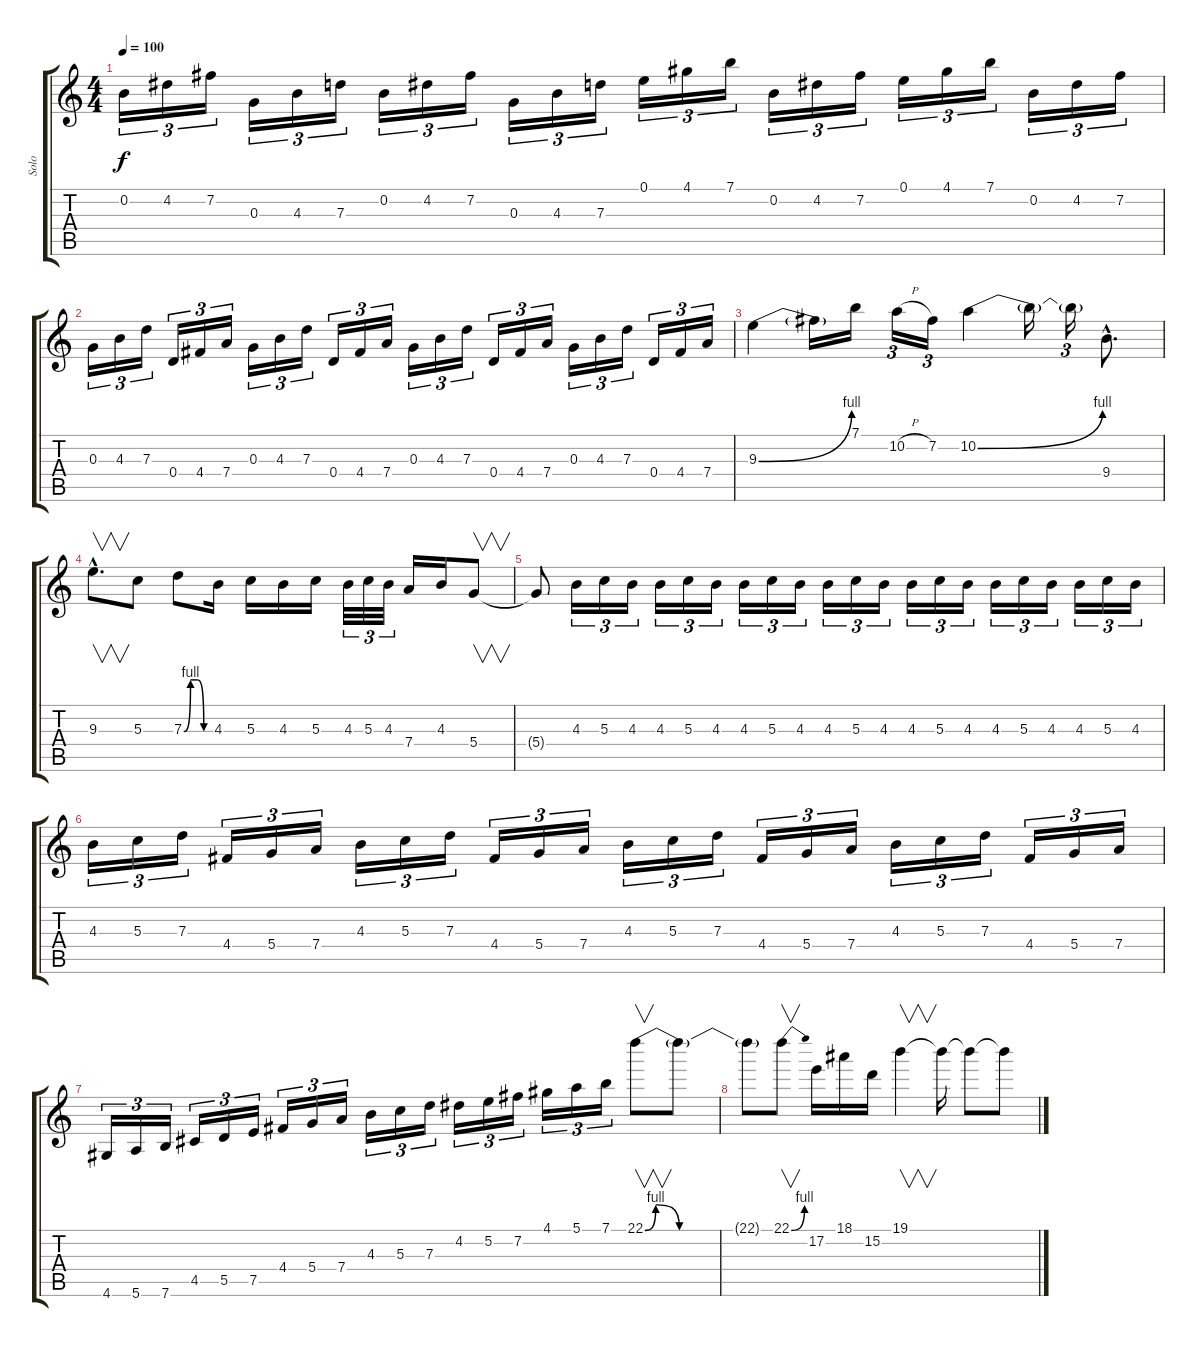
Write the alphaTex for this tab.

\track ("Solo " "Solo ") {instrument distortionguitar}
\staff {score tabs}
\tuning (E4 B3 G3 D3 A2 E2) {hide}
\ts (4 4)
\tempo 100
\clef g2
\ks c
0.2.16{tu (3 2) dy f} 4.2.16{tu (3 2)} 7.2.16{tu (3 2)} 0.3.16{tu (3 2)} 4.3.16{tu (3 2)} 7.3.16{tu (3 2)} 0.2.16{tu (3 2)} 4.2.16{tu (3 2)} 7.2.16{tu (3 2)} 0.3.16{tu (3 2)} 4.3.16{tu (3 2)} 7.3.16{tu (3 2)} 0.1.16{tu (3 2)} 4.1.16{tu (3 2)} 7.1.16{tu (3 2)} 0.2.16{tu (3 2)} 4.2.16{tu (3 2)} 7.2.16{tu (3 2)} 0.1.16{tu (3 2)} 4.1.16{tu (3 2)} 7.1.16{tu (3 2)} 0.2.16{tu (3 2)} 4.2.16{tu (3 2)} 7.2.16{tu (3 2)} |
0.3.16{tu (3 2)} 4.3.16{tu (3 2)} 7.3.16{tu (3 2)} 0.4.16{tu (3 2)} 4.4.16{tu (3 2)} 7.4.16{tu (3 2)} 0.3.16{tu (3 2)} 4.3.16{tu (3 2)} 7.3.16{tu (3 2)} 0.4.16{tu (3 2)} 4.4.16{tu (3 2)} 7.4.16{tu (3 2)} 0.3.16{tu (3 2)} 4.3.16{tu (3 2)} 7.3.16{tu (3 2)} 0.4.16{tu (3 2)} 4.4.16{tu (3 2)} 7.4.16{tu (3 2)} 0.3.16{tu (3 2)} 4.3.16{tu (3 2)} 7.3.16{tu (3 2)} 0.4.16{tu (3 2)} 4.4.16{tu (3 2)} 7.4.16{tu (3 2)} |
9.3{be (bend 0 0 60 4)}.4 9.3{t}.16 7.1.16 10.2{h}.16{tu (3 2)} 7.2.16{tu (3 2)} 10.2{be (bend 0 0 60 4)}.4 10.2{t}.16 10.2{t}.16{tu (3 2)} 9.4{hac}.8{d} |
9.3{hac}.8{v d} 5.3.8 7.3{be (custom 0 0 15 4 30 4 45 0 60 0)}.8 4.3.16 5.3.16 4.3.16 5.3.16 4.3.32{tu (3 2)} 5.3.32{tu (3 2)} 4.3.32{tu (3 2)} 7.4.16 4.3.16 5.4.8{v} |
5.4{t}.8 4.3.16{tu (3 2)} 5.3.16{tu (3 2)} 4.3.16{tu (3 2)} 4.3.16{tu (3 2)} 5.3.16{tu (3 2)} 4.3.16{tu (3 2)} 4.3.16{tu (3 2)} 5.3.16{tu (3 2)} 4.3.16{tu (3 2)} 4.3.16{tu (3 2)} 5.3.16{tu (3 2)} 4.3.16{tu (3 2)} 4.3.16{tu (3 2)} 5.3.16{tu (3 2)} 4.3.16{tu (3 2)} 4.3.16{tu (3 2)} 5.3.16{tu (3 2)} 4.3.16{tu (3 2)} 4.3.16{tu (3 2)} 5.3.16{tu (3 2)} 4.3.16{tu (3 2)} |
4.3.16{tu (3 2)} 5.3.16{tu (3 2)} 7.3.16{tu (3 2)} 4.4.16{tu (3 2)} 5.4.16{tu (3 2)} 7.4.16{tu (3 2)} 4.3.16{tu (3 2)} 5.3.16{tu (3 2)} 7.3.16{tu (3 2)} 4.4.16{tu (3 2)} 5.4.16{tu (3 2)} 7.4.16{tu (3 2)} 4.3.16{tu (3 2)} 5.3.16{tu (3 2)} 7.3.16{tu (3 2)} 4.4.16{tu (3 2)} 5.4.16{tu (3 2)} 7.4.16{tu (3 2)} 4.3.16{tu (3 2)} 5.3.16{tu (3 2)} 7.3.16{tu (3 2)} 4.4.16{tu (3 2)} 5.4.16{tu (3 2)} 7.4.16{tu (3 2)} |
4.6.16{tu (3 2)} 5.6.16{tu (3 2)} 7.6.16{tu (3 2)} 4.5.16{tu (3 2)} 5.5.16{tu (3 2)} 7.5.16{tu (3 2)} 4.4.16{tu (3 2)} 5.4.16{tu (3 2)} 7.4.16{tu (3 2)} 4.3.16{tu (3 2)} 5.3.16{tu (3 2)} 7.3.16{tu (3 2)} 4.2.16{tu (3 2)} 5.2.16{tu (3 2)} 7.2.16{tu (3 2)} 4.1.16{tu (3 2)} 5.1.16{tu (3 2)} 7.1.16{tu (3 2)} 22.1{be (custom 0 0 5 4 16 0 45 0 60 0)}.8{v} 22.1{t}.8 |
22.1{t}.8 22.1{be (bend 0 0 60 4)}.8{v} 17.2.16 18.1.16 15.2.16 19.1.4{v} 19.1{t}.16 19.1{t}.8 19.1{t}.8
